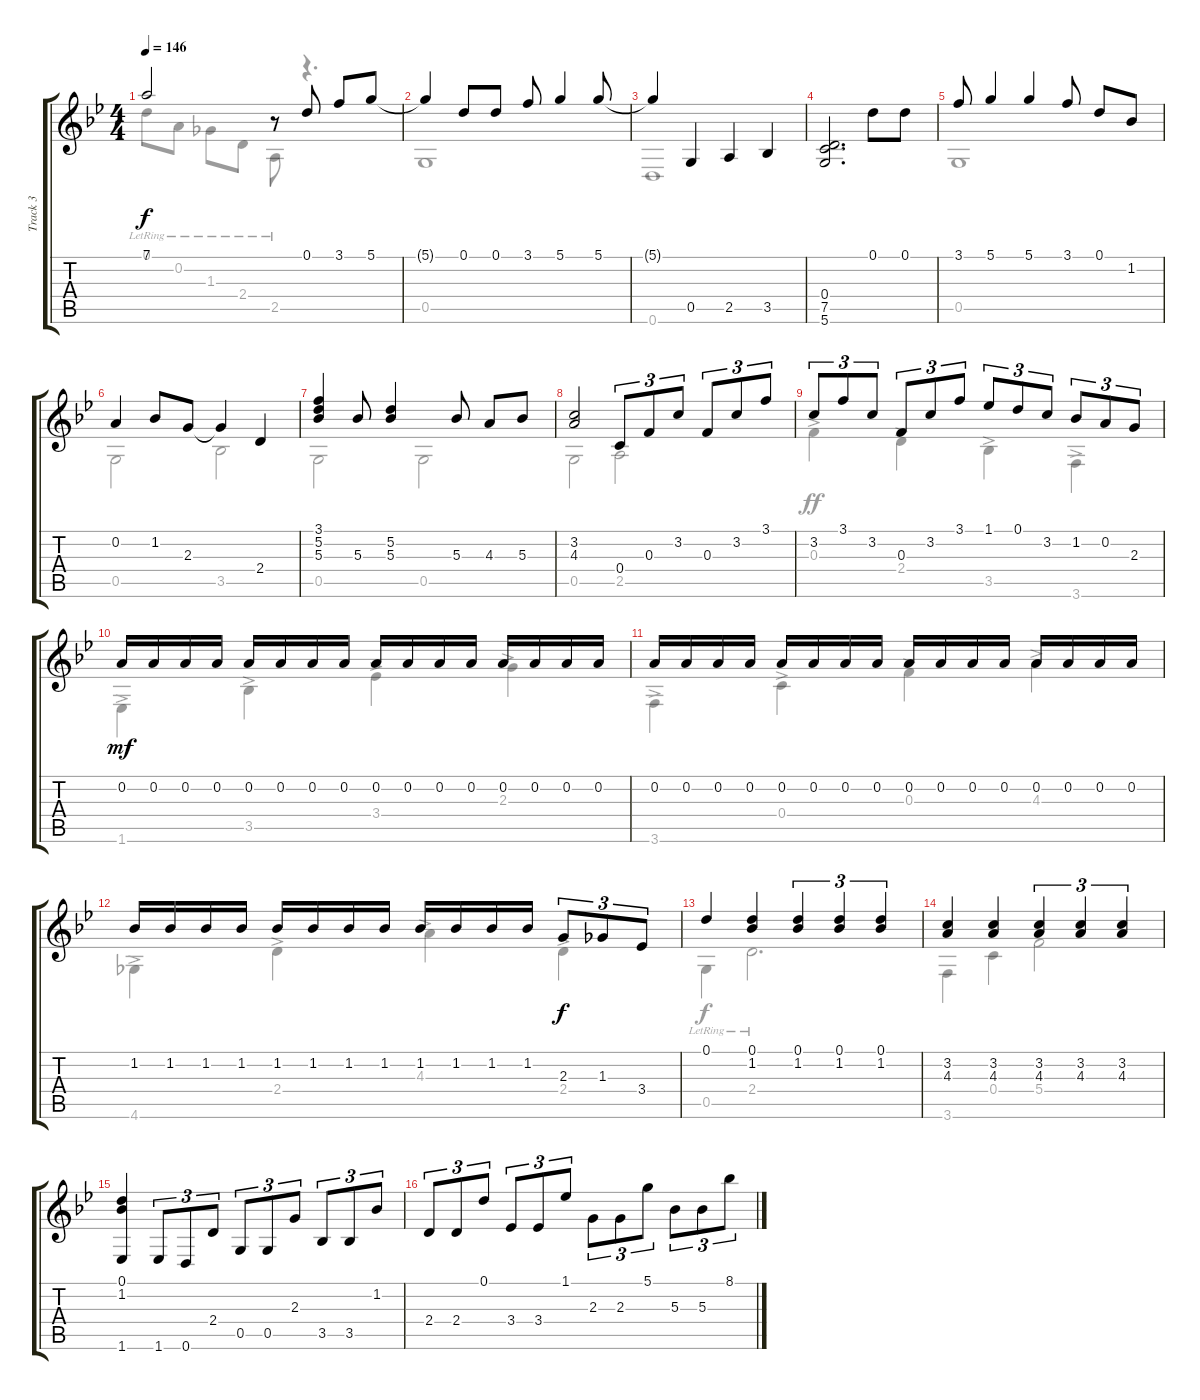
\track ("Track 3" "Track 3") {solo instrument acousticguitarsteel}
\staff {score tabs}
\tuning (D4 A3 F3 C3 G2 D2) {hide}
\voice
\ts (4 4)
\tempo 146
\clef g2
\ks bb
7.1{t}.2{dy f} r.8 0.1.8 3.1.8 5.1.8 |
5.1{t}.4 0.1.8 0.1.8 3.1.8 5.1.4 5.1.8 |
5.1{t}.4 0.5.4 2.5.4 3.5.4 |
(0.4 7.5 5.6).2{d} 0.1.8 0.1.8 |
3.1.8 5.1.4 5.1.4 3.1.8 0.1.8 1.2.8 |
0.2.4 1.2.8 2.3.8 2.3{t}.4 2.4.4 |
(3.1 5.2 5.3).4 5.3.8 (5.2 5.3).4 5.3.8 4.3.8 5.3.8 |
(3.2 4.3).2 0.4.8{tu (3 2)} 0.3.8{tu (3 2)} 3.2.8{tu (3 2)} 0.3.8{tu (3 2)} 3.2.8{tu (3 2)} 3.1.8{tu (3 2)} |
3.2.8{tu (3 2)} 3.1.8{tu (3 2)} 3.2.8{tu (3 2)} 0.3.8{tu (3 2)} 3.2.8{tu (3 2)} 3.1.8{tu (3 2)} 1.1.8{tu (3 2)} 0.1.8{tu (3 2)} 3.2.8{tu (3 2)} 1.2.8{tu (3 2)} 0.2.8{tu (3 2)} 2.3.8{tu (3 2)} |
0.2.16{dy mf} 0.2.16 0.2.16 0.2.16 0.2.16 0.2.16 0.2.16 0.2.16 0.2.16 0.2.16 0.2.16 0.2.16 0.2.16 0.2.16 0.2.16 0.2.16 |
0.2.16 0.2.16 0.2.16 0.2.16 0.2.16 0.2.16 0.2.16 0.2.16 0.2.16 0.2.16 0.2.16 0.2.16 0.2.16 0.2.16 0.2.16 0.2.16 |
1.2.16 1.2.16 1.2.16 1.2.16 1.2.16 1.2.16 1.2.16 1.2.16 1.2.16 1.2.16 1.2.16 1.2.16 2.3.8{tu (3 2) dy f} 1.3.8{tu (3 2)} 3.4.8{tu (3 2)} |
0.1.4 (0.1 1.2).4 (0.1 1.2).4{tu (3 2)} (0.1 1.2).4{tu (3 2)} (0.1 1.2).4{tu (3 2)} |
(3.2 4.3).4 (3.2 4.3).4 (3.2 4.3).4{tu (3 2)} (3.2 4.3).4{tu (3 2)} (3.2 4.3).4{tu (3 2)} |
(0.1 1.2 1.6).4 1.6.8{tu (3 2)} 0.6.8{tu (3 2)} 2.4.8{tu (3 2)} 0.5.8{tu (3 2)} 0.5.8{tu (3 2)} 2.3.8{tu (3 2)} 3.5.8{tu (3 2)} 3.5.8{tu (3 2)} 1.2.8{tu (3 2)} |
2.4.8{tu (3 2)} 2.4.8{tu (3 2)} 0.1.8{tu (3 2)} 3.4.8{tu (3 2)} 3.4.8{tu (3 2)} 1.1.8{tu (3 2)} 2.3.8{tu (3 2)} 2.3.8{tu (3 2)} 5.1.8{tu (3 2)} 5.3.8{tu (3 2)} 5.3.8{tu (3 2)} 8.1.8{tu (3 2)}
\voice
\clef g2
\ottava regular
\simile none
\ks bb
0.1{lr}.8{dy f} 0.2{lr}.8 1.3{lr}.8 2.4{lr}.8 2.5{lr}.8 r.4{d} |
0.5.1 |
0.6.1 |
|
0.5.1 |
0.5.2 3.5.2 |
0.5.2 0.5.2 |
0.5.2 2.5.2 |
0.3{ac}.4{dy ff} 2.4{ac}.4 3.5{ac}.4 3.6{ac}.4 |
1.6{ac}.4 3.5{ac}.4 3.4{ac}.4 2.3{ac}.4 |
3.6{ac}.4 0.4{ac}.4 0.3{ac}.4 4.3{ac}.4 |
4.6{ac}.4 2.4{ac}.4 4.3{ac}.4 2.4{ac}.4 |
0.5{lr}.4{dy f} 2.4{lr}.2{d} |
3.6.4 0.4.4 5.4.2 |
|
